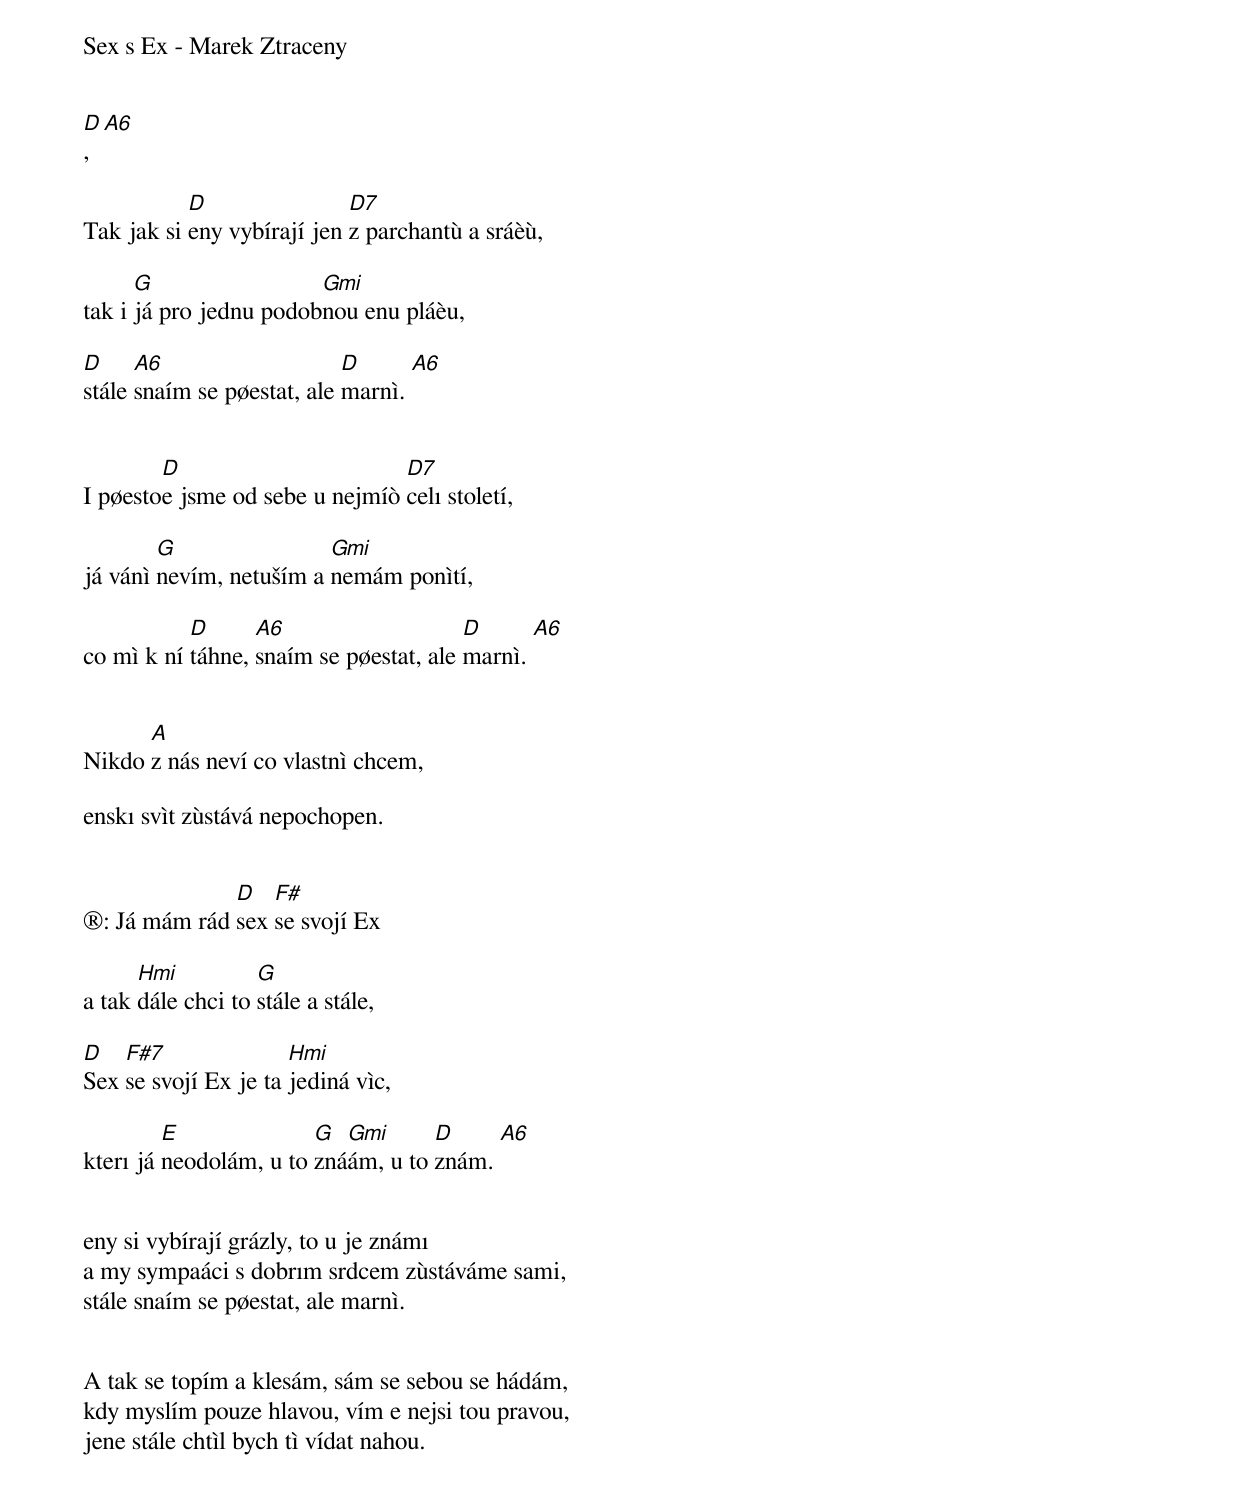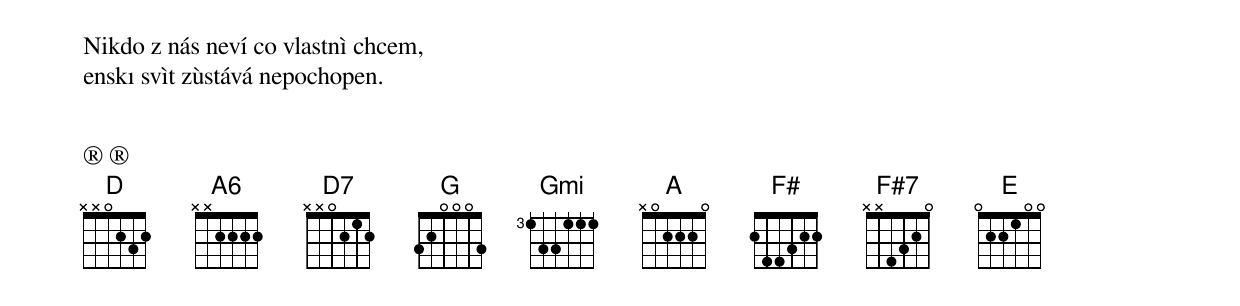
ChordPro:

Sex s Ex - Marek Ztraceny


[D], [A6]

Tak jak si [D]eny vybírají jen [D7]z parchantù a sráèù,

tak i [G]já pro jednu podob[Gmi]nou enu pláèu,

[D]stále [A6]snaím se pøestat, ale [D]marnì. [A6]


I pøesto[D]e jsme od sebe u nejmíò [D7]celı století,

já vánì [G]nevím, netuším a [Gmi]nemám ponìtí,

co mì k ní [D]táhne, [A6]snaím se pøestat, ale [D]marnì. [A6]


Nikdo [A]z nás neví co vlastnì chcem,

enskı svìt zùstává nepochopen.


®: Já mám rád [D]sex [F#]se svojí Ex

a tak [Hmi]dále chci to [G]stále a stále,

[D]Sex [F#7]se svojí Ex je ta [Hmi]jediná vìc,

kterı já [E]neodolám, u to [G]zná[Gmi]ám, u to [D]znám. [A6]


eny si vybírají grázly, to u je známı
a my sympaáci s dobrım srdcem zùstáváme sami,
stále snaím se pøestat, ale marnì.


A tak se topím a klesám, sám se sebou se hádám,
kdy myslím pouze hlavou, vím e nejsi tou pravou,
jene stále chtìl bych tì vídat nahou.


Nikdo z nás neví co vlastnì chcem,
enskı svìt zùstává nepochopen.


® ®
